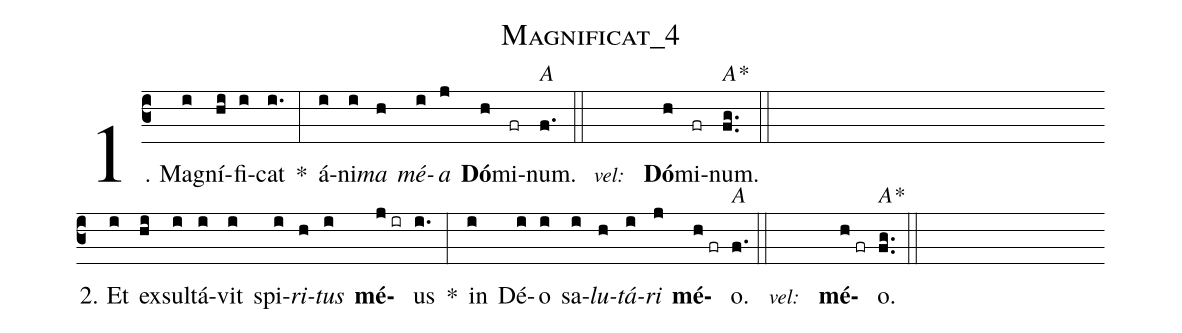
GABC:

name:Magnificat_4;
%%
(c3) 1. Ma(i)gní(hi)fi(i)cat(i.) *(:) á(i)ni(i)<i>ma</i>(h) <i>mé</i>(i)<i>a</i>(j) <b>Dó</b>(h)mi(fr)num.<alt>A</alt>(f.) (::) <eu>  <v>\footnotesize\textit{vel:}</v> (////) <b>Dó</b>(h)mi(fr)num.<alt>A*</alt>(fg..) </eu> (::) (Z-)
2. Et(i) ex(hi)sul(i)tá(i)vit(i) spi(i)<i>ri</i>(h)<i>tus</i>(i) <b>mé</b>(j//ir)us(i.) *(:) in(i) Dé(i)o(i) sa(i)<i>lu</i>(h)<i>tá</i>(i)<i>ri</i>(j) <b>mé</b>(h//fr)o.<alt>A</alt>(f.) (::) <eu>  <v>\footnotesize\textit{vel:}</v> (////) <b>mé</b>(h//fr)o.<alt>A*</alt> (fg..) </eu> (::)
